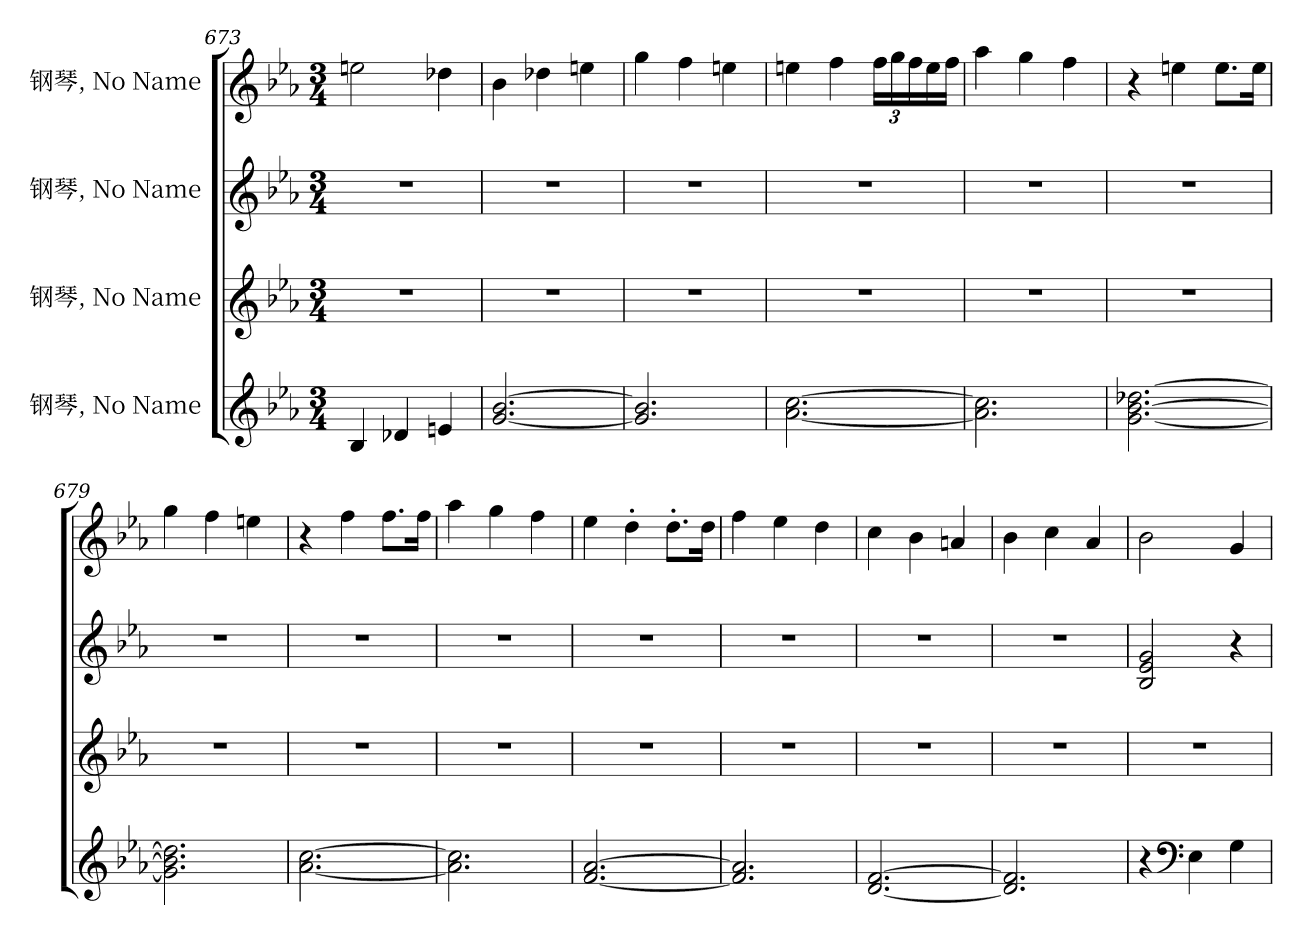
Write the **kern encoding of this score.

**kern	**kern	**kern	**kern
*part4	*part3	*part2	*part1
*staff4	*staff3	*staff2	*staff1
*I"钢琴, No Name	*I"钢琴, No Name	*I"钢琴, No Name	*I"钢琴, No Name
*clefG2	*clefG2	*clefG2	*clefG2
*k[b-e-a-]	*k[b-e-a-]	*k[b-e-a-]	*k[b-e-a-]
*M3/4	*M3/4	*M3/4	*M3/4
=673	=673	=673	=673
4B-/	2.r	2.r	2een\
4d-X/	.	.	.
4en/	.	.	4dd-X\
=674	=674	=674	=674
[2.g/ [2.b-/	2.r	2.r	4b-\
.	.	.	4dd-X\
.	.	.	4een\
=675	=675	=675	=675
*	*	*	*MM203
2.g/] 2.b-/]	2.r	2.r	4gg\
.	.	.	4ff\
.	.	.	4een\
!!LO:LB:g=z
=676	=676	=676	=676
*	*	*	*MM203
[2.a-\ [2.cc\	2.r	2.r	4een\
.	.	.	4ff\
*	*	*	*Xbrackettup
.	.	.	24ff\LL
.	.	.	24gg\
.	.	.	24ff\
.	.	.	16ee\
*	*	*	*MM201
.	.	.	16ff\JJ
=677	=677	=677	=677
*	*	*	*MM203
2.a-\] 2.cc\]	2.r	2.r	4aa-\
.	.	.	4gg\
.	.	.	4ff\
=678	=678	=678	=678
*	*	*	*MM203
[2.g\ [2.b-\ [2.dd-X\	2.r	2.r	4r
.	.	.	4een\
.	.	.	8.ee\L
.	.	.	16ee\Jk
=679	=679	=679	=679
*	*	*	*MM203
2.g\] 2.b-\] 2.dd-\]	2.r	2.r	4gg\
.	.	.	4ff\
.	.	.	4een\
=680	=680	=680	=680
*	*	*	*MM203
[2.a-\ [2.cc\	2.r	2.r	4r
.	.	.	4ff\
.	.	.	8.ff\L
.	.	.	16ff\Jk
=681	=681	=681	=681
*	*	*	*MM203
2.a-\] 2.cc\]	2.r	2.r	4aa-\
.	.	.	4gg\
.	.	.	4ff\
=682	=682	=682	=682
*	*	*	*MM203
[2.f/ [2.a-/	2.r	2.r	4ee-\
.	.	.	4dd'\
.	.	.	8.dd'\L
*	*	*	*MM198
.	.	.	16dd\Jk
=683	=683	=683	=683
*	*	*	*MM201
2.f/] 2.a-/]	2.r	2.r	4ff\
.	.	.	4ee-\
.	.	.	4dd\
!!LO:PB:g=z
=684	=684	=684	=684
*	*	*	*MM203
[2.d/ [2.f/	2.r	2.r	4cc\
.	.	.	4b-\
.	.	.	4an/
=685	=685	=685	=685
*	*	*	*MM196
2.d/] 2.f/]	2.r	2.r	4b-\
.	.	.	4cc\
*	*	*	*MM150
.	.	.	4a-/
=686	=686	=686	=686
*	*	*	*MM196
4r	2.r	2B-/ 2e-/ 2g/	2b-\
*clefF4	*	*	*
4E-\	.	.	.
4G\	.	4r	4g/
=	=	=	=
*-	*-	*-	*-
